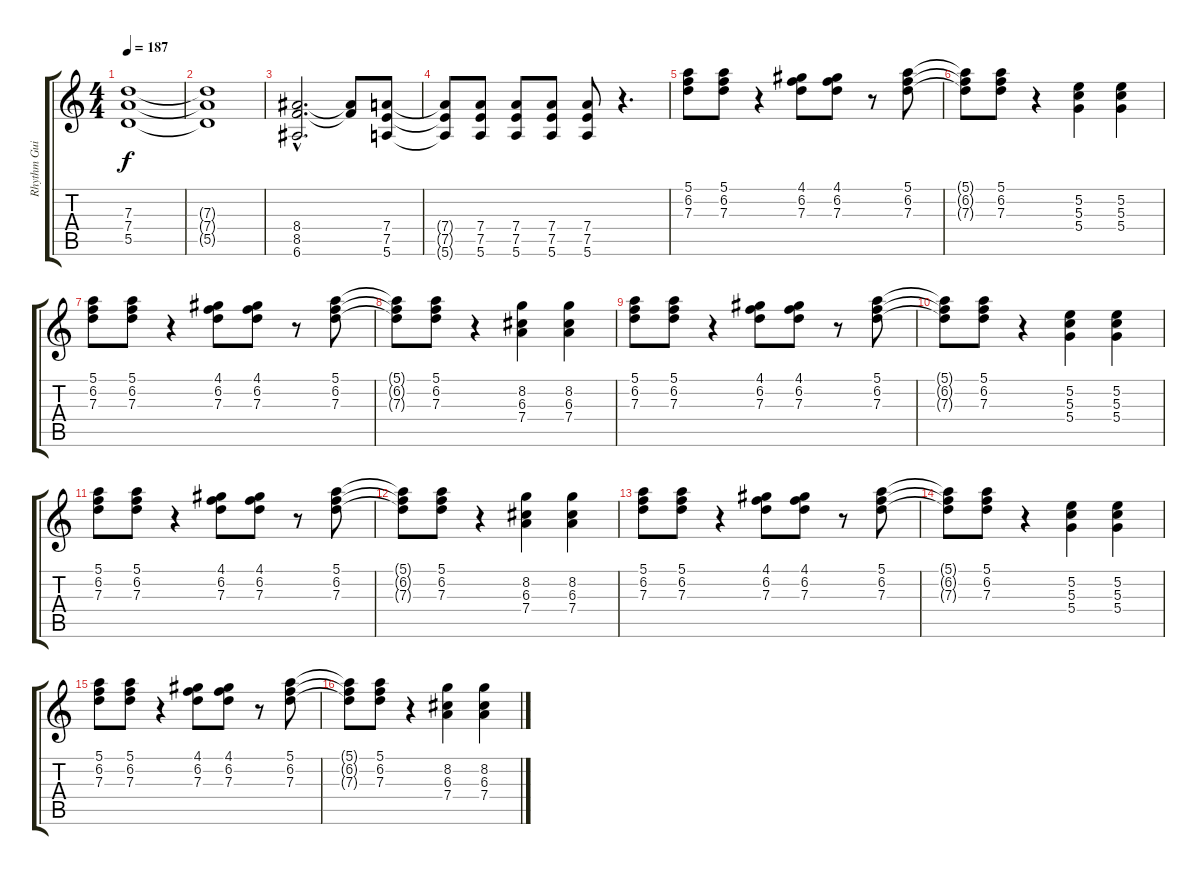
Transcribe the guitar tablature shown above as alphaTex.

\track ("Rhythm Guitar" "Rhythm Gui") {instrument distortionguitar}
\staff {score tabs}
\tuning (E4 B3 G3 D3 A2 E2) {hide}
\ts (4 4)
\tempo 187
\clef g2
\ks c
(7.3 7.4 5.5).1{dy f} |
(7.3{t} 7.4{t} 5.5{t}).1 |
(8.4{hac} 8.5{hac} 6.6{hac}).2{d} (8.4{t} 8.5{t}).8 (7.4 7.5 5.6).8 |
(7.4{t} 7.5{t} 5.6{t}).8 (7.4 7.5 5.6).8 (7.4 7.5 5.6).8 (7.4 7.5 5.6).8 (7.4 7.5 5.6).8 r.4{d} |
(5.1 6.2 7.3).8{balance 0} (5.1 6.2 7.3).8 r.4 (4.1 6.2 7.3).8 (4.1 6.2 7.3).8 r.8 (5.1 6.2 7.3).8 |
(5.1{t} 6.2{t} 7.3{t}).8 (5.1 6.2 7.3).8 r.4 (5.2 5.3 5.4).4 (5.2 5.3 5.4).4 |
(5.1 6.2 7.3).8 (5.1 6.2 7.3).8 r.4 (4.1 6.2 7.3).8 (4.1 6.2 7.3).8 r.8 (5.1 6.2 7.3).8 |
(5.1{t} 6.2{t} 7.3{t}).8 (5.1 6.2 7.3).8 r.4 (8.2 6.3 7.4).4 (8.2 6.3 7.4).4 |
(5.1 6.2 7.3).8 (5.1 6.2 7.3).8 r.4 (4.1 6.2 7.3).8 (4.1 6.2 7.3).8 r.8 (5.1 6.2 7.3).8 |
(5.1{t} 6.2{t} 7.3{t}).8 (5.1 6.2 7.3).8 r.4 (5.2 5.3 5.4).4 (5.2 5.3 5.4).4 |
(5.1 6.2 7.3).8 (5.1 6.2 7.3).8 r.4 (4.1 6.2 7.3).8 (4.1 6.2 7.3).8 r.8 (5.1 6.2 7.3).8 |
(5.1{t} 6.2{t} 7.3{t}).8 (5.1 6.2 7.3).8 r.4 (8.2 6.3 7.4).4 (8.2 6.3 7.4).4 |
(5.1 6.2 7.3).8 (5.1 6.2 7.3).8 r.4 (4.1 6.2 7.3).8 (4.1 6.2 7.3).8 r.8 (5.1 6.2 7.3).8 |
(5.1{t} 6.2{t} 7.3{t}).8 (5.1 6.2 7.3).8 r.4 (5.2 5.3 5.4).4 (5.2 5.3 5.4).4 |
(5.1 6.2 7.3).8 (5.1 6.2 7.3).8 r.4 (4.1 6.2 7.3).8 (4.1 6.2 7.3).8 r.8 (5.1 6.2 7.3).8 |
(5.1{t} 6.2{t} 7.3{t}).8 (5.1 6.2 7.3).8 r.4 (8.2 6.3 7.4).4 (8.2 6.3 7.4).4
